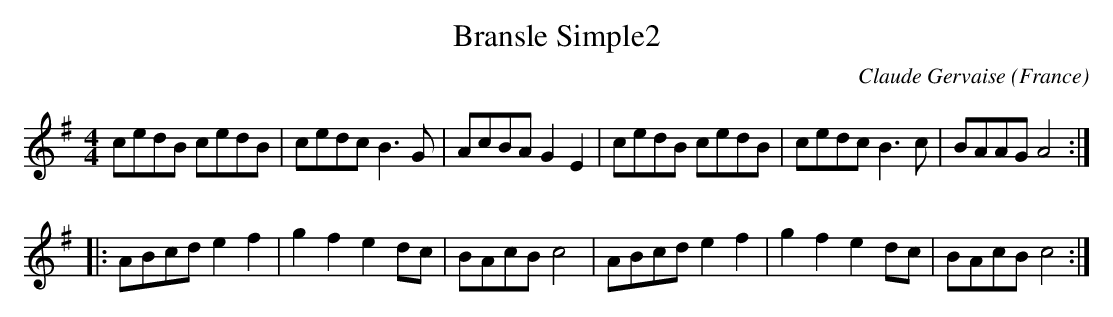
X:1
T:Bransle Simple2
C:Claude Gervaise
L:1/8
M:4/4
O:France
K:G
cedB cedB|cedc B3G|AcBA G2E2|cedB cedB|cedc B3c|BAAG A4:|
|:ABcd e2f2|g2f2e2dc|BAcB c4|ABcd e2f2|g2f2e2dc|BAcB c4:|
